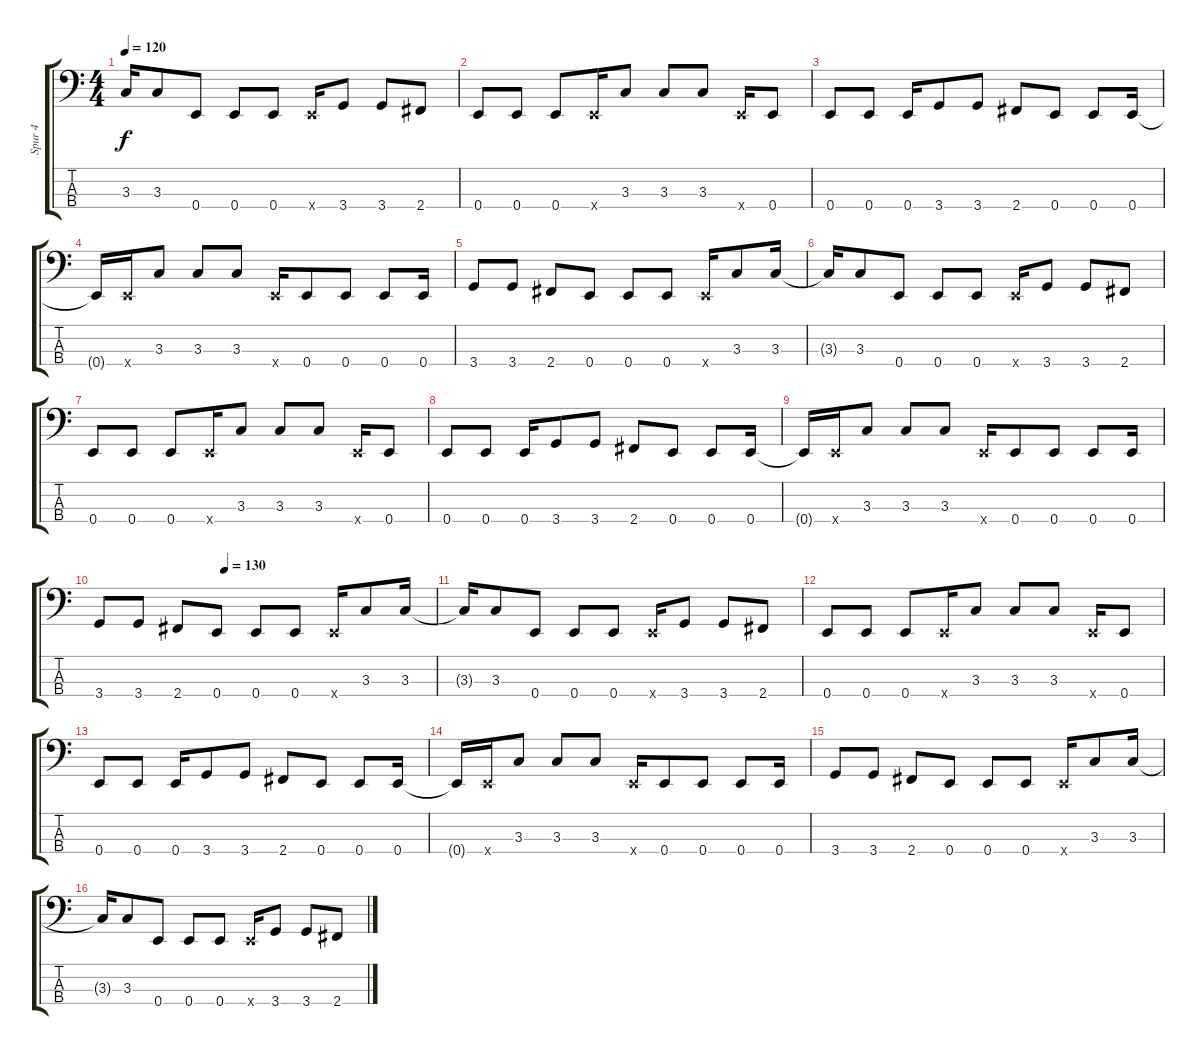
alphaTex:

\track ("Spur 4" "Spur 4") {instrument electricbassfinger}
\staff {score tabs}
\tuning (G2 D2 A1 E1) {hide}
\ts (4 4)
\tempo 120
\clef f4
\ks c
3.3{t}.16{dy f} 3.3.8 0.4.8 0.4.8 0.4.8 0.4{x}.16 3.4.8 3.4.8 2.4.8 |
0.4.8 0.4.8 0.4.8 0.4{x}.16 3.3.8 3.3.8 3.3.8 0.4{x}.16 0.4.8 |
0.4.8 0.4.8 0.4.16 3.4.8 3.4.8 2.4.8 0.4.8 0.4.8 0.4.16 |
0.4{t}.16 0.4{x}.16 3.3.8 3.3.8 3.3.8 0.4{x}.16 0.4.8 0.4.8 0.4.8 0.4.16 |
3.4.8 3.4.8 2.4.8 0.4.8 0.4.8 0.4.8 0.4{x}.16 3.3.8 3.3.16 |
3.3{t}.16 3.3.8 0.4.8 0.4.8 0.4.8 0.4{x}.16 3.4.8 3.4.8 2.4.8 |
0.4.8 0.4.8 0.4.8 0.4{x}.16 3.3.8 3.3.8 3.3.8 0.4{x}.16 0.4.8 |
0.4.8 0.4.8 0.4.16 3.4.8 3.4.8 2.4.8 0.4.8 0.4.8 0.4.16 |
0.4{t}.16 0.4{x}.16 3.3.8 3.3.8 3.3.8 0.4{x}.16 0.4.8 0.4.8 0.4.8 0.4.16 |
\tempo (130 0.375)
3.4.8 3.4.8 2.4.8 0.4.8 0.4.8 0.4.8 0.4{x}.16 3.3.8 3.3.16 |
3.3{t}.16 3.3.8 0.4.8 0.4.8 0.4.8 0.4{x}.16 3.4.8 3.4.8 2.4.8 |
0.4.8 0.4.8 0.4.8 0.4{x}.16 3.3.8 3.3.8 3.3.8 0.4{x}.16 0.4.8 |
0.4.8 0.4.8 0.4.16 3.4.8 3.4.8 2.4.8 0.4.8 0.4.8 0.4.16 |
0.4{t}.16 0.4{x}.16 3.3.8 3.3.8 3.3.8 0.4{x}.16 0.4.8 0.4.8 0.4.8 0.4.16 |
3.4.8 3.4.8 2.4.8 0.4.8 0.4.8 0.4.8 0.4{x}.16 3.3.8 3.3.16 |
3.3{t}.16 3.3.8 0.4.8 0.4.8 0.4.8 0.4{x}.16 3.4.8 3.4.8 2.4.8
